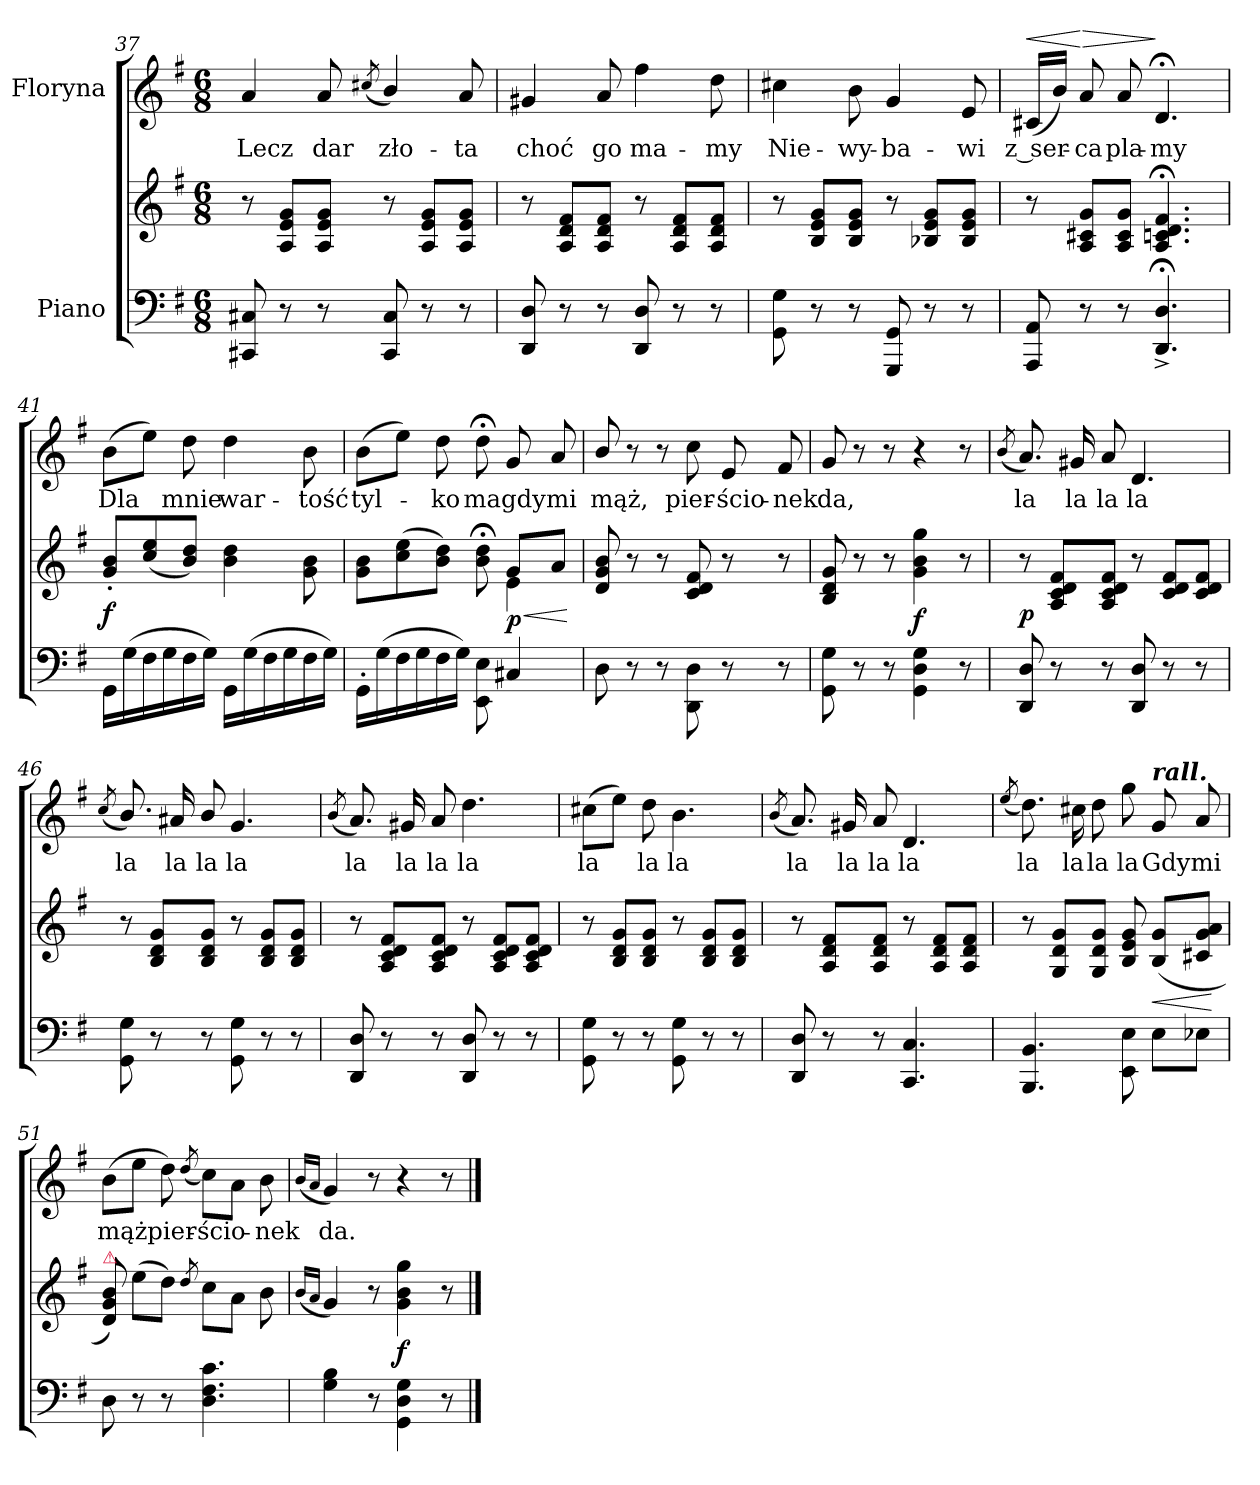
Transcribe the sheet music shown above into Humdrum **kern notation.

**kern	**kern	**dynam	**kern	**text	**dynam
*part2	*part2	*part2	*part1	*part1	*part1
*staff3	*staff2	*staff2/3	*staff1	*staff1	*staff1
*I"Piano	*	*	*I"Floryna	*	*
*clefF4	*clefG2	*	*clefG2	*	*
*k[f#]	*k[f#]	*	*k[f#]	*	*
*M6/8	*M6/8	*	*M6/8	*	*
=37	=37	=37	=37	=37	=37
8CC#X/ 8C#X/	8r	.	4a/	Lecz	.
8r	8A/ 8e/ 8g/L	.	.	.	.
8r	8A/ 8e/ 8g/J	.	8a/	dar	.
.	.	.	(8qcc#X/	.	.
8CC#/ 8C#/	8r	.	4b/)	zło-	.
8r	8A/ 8e/ 8g/L	.	.	.	.
8r	8A/ 8e/ 8g/J	.	8a/	-ta	.
=38	=38	=38	=38	=38	=38
8DD/ 8D/	8r	.	4g#X/	choć	.
8r	8A/ 8d/ 8f#/L	.	.	.	.
8r	8A/ 8d/ 8f#/J	.	8a/	go	.
8DD/ 8D/	8r	.	4ff#\	ma-	.
8r	8A/ 8d/ 8f#/L	.	.	.	.
8r	8A/ 8d/ 8f#/J	.	8dd\	-my	.
=39	=39	=39	=39	=39	=39
8GG\ 8G\	8r	.	4cc#X\	Nie-	.
8r	8B/ 8e/ 8g/L	.	.	.	.
8r	8B/ 8e/ 8g/J	.	8b\	-wy-	.
8GGG/ 8GG/	8r	.	4g/	-ba-	.
8r	8B-X/ 8e/ 8g/L	.	.	.	.
8r	8B-/ 8e/ 8g/J	.	8e/	-wi	.
=40	=40	=40	=40	=40	=40
!	!	!	!	!	!LO:HP:a
8AAA/ 8AA/	8r	.	(16c#X/LL	z ser-	<
.	.	.	16b/JJ)	.	.
!	!	!	!	!	!LO:HP:n=1:a
8r	8A/ 8c#X/ 8g/L	.	8a/	-ca	[ >
8r	8A/ 8c#/ 8g/J	.	8a/	pla-	.
4.DD;<^/ 4.D;<^/	4.A;</ 4.cn;</ 4.d;</ 4.f#;</	.	4.d;</	-my	]
=41	=41	=41	=41	=41	=41
16GG\LL	8g'/ 8b'/L	f	(8b\L	Dla	.
(16G\	.	.	.	.	.
16F#\	(8cc/ 8ee/	.	8ee\J)	.	.
16G\	.	.	.	.	.
16F#\	8b/ 8dd/J)	.	8dd\	mnie	.
16G\JJ)	.	.	.	.	.
16GG\LL	4b\ 4dd\	.	4dd\	war-	.
(16G\	.	.	.	.	.
16F#\	.	.	.	.	.
16G\	.	.	.	.	.
16F#\	8g\ 8b\	.	8b\	-tość	.
16G\JJ)	.	.	.	.	.
=42	=42	=42	=42	=42	=42
*	*^	*	*	*	*
16GG'<\LL	8g\ 8b\L	8ryy	.	(8b\L	tyl-	.
(16G\	.	.	.	.	.	.
16F#\	(8cc\ 8ee\	8ryy	.	8ee\J)	.	.
16G\	.	.	.	.	.	.
16F#\	8b\ 8dd\J)	8ryy	.	8dd\	-ko	.
16G\JJ)	.	.	.	.	.	.
8EE\ 8E\	8b;<\ 8dd;<\	8ryy	.	8dd;<\	ma	.
4C#X/	8g/L	4e\	< p	8g/	gdy	.
.	8a/J	.	.	8a/	mi	.
*	*v	*v	*	*	*	*
.	.	[	.	.	.
=43	=43	=43	=43	=43	=43
8D\	8d/ 8g/ 8b/	.	8b/	mąż,	.
8r	8r	.	8r	.	.
8r	8r	.	8r	.	.
8DD\ 8D\	8c/ 8d/ 8f#/	.	8cc\	pier-	.
8r	8r	.	8e/	-ścio-	.
8r	8r	.	8f#/	-nek	.
=44	=44	=44	=44	=44	=44
8GG\ 8G\	8B/ 8d/ 8g/	.	8g/	da,	.
8r	8r	.	8r	.	.
8r	8r	.	8r	.	.
4GG\ 4D\ 4G\	4g\ 4b\ 4gg\	f	4r	.	.
8r	8r	.	8r	.	.
=45	=45	=45	=45	=45	=45
.	.	.	(8qb/	.	.
8DD/ 8D/	8r	p	8.a/)	la	.
8r	8A/ 8c/ 8d/ 8f#/L	.	.	.	.
.	.	.	16g#X/	la	.
8r	8A/ 8c/ 8d/ 8f#/J	.	8a/	la	.
8DD/ 8D/	8r	.	4.d/	la	.
8r	8c/ 8d/ 8f#/L	.	.	.	.
8r	8c/ 8d/ 8f#/J	.	.	.	.
=46	=46	=46	=46	=46	=46
.	.	.	(8qcc/	.	.
8GG\ 8G\	8r	.	8.b/)	la	.
8r	8B/ 8d/ 8g/L	.	.	.	.
.	.	.	16a#X/	la	.
8r	8B/ 8d/ 8g/J	.	8b/	la	.
8GG\ 8G\	8r	.	4.g/	la	.
8r	8B/ 8d/ 8g/L	.	.	.	.
8r	8B/ 8d/ 8g/J	.	.	.	.
=47	=47	=47	=47	=47	=47
.	.	.	(8qb/	.	.
8DD/ 8D/	8r	.	8.a/)	la	.
8r	8A/ 8c/ 8d/ 8f#/L	.	.	.	.
.	.	.	16g#X/	la	.
8r	8A/ 8c/ 8d/ 8f#/J	.	8a/	la	.
8DD/ 8D/	8r	.	4.dd\	la	.
8r	8A/ 8c/ 8d/ 8f#/L	.	.	.	.
8r	8A/ 8c/ 8d/ 8f#/J	.	.	.	.
=48	=48	=48	=48	=48	=48
8GG\ 8G\	8r	.	(8cc#X\L	la	.
8r	8B/ 8d/ 8g/L	.	8ee\J)	.	.
8r	8B/ 8d/ 8g/J	.	8dd\	la	.
8GG\ 8G\	8r	.	4.b\	la	.
8r	8B/ 8d/ 8g/L	.	.	.	.
8r	8B/ 8d/ 8g/J	.	.	.	.
=49	=49	=49	=49	=49	=49
.	.	.	(8qb/	.	.
8DD/ 8D/	8r	.	8.a/)	la	.
8r	8A/ 8d/ 8f#/L	.	.	.	.
.	.	.	16g#X/	la	.
8r	8A/ 8d/ 8f#/J	.	8a/	la	.
4.CC/ 4.C/	8r	.	4.d/	la	.
.	8A/ 8d/ 8f#/L	.	.	.	.
.	8A/ 8d/ 8f#/J	.	.	.	.
=50	=50	=50	=50	=50	=50
.	.	.	(8qee/	.	.
4.BBB/ 4.BB/	8r	.	8.dd\)	la	.
.	8G/ 8d/ 8g/L	.	.	.	.
.	.	.	16cc#X\	la	.
.	8G/ 8d/ 8g/J	.	8dd\	la	.
8EE\ 8E\	8B/ 8e/ 8g/	.	8gg\	la	.
!	!	!	!LO:TX:a:Bi:t=rall.	!	!
8E\L	(>8B/ 8g/L	<	8g/	Gdy	.
8E-X\J	8c#X/ 8g/ 8a/J	.	8a/	mi	.
.	.	[	.	.	.
=51	=51	=51	=51	=51	=51
!	!LO:TX:a:color=crimson:t=⚠	!	!	!	!
8D\	8d/ 8g/ 8b/)	.	(8b\L	mąż	.
8r	(8ee\L	.	8ee\J	.	.
8r	8dd\J)	.	8dd\)	pier-	.
.	8qdd/	.	(8qdd/	.	.
4.D\ 4.F#\ 4.c\	8cc\L	.	8cc\L)	-ścio-	.
.	8a\J	.	8a\J	.	.
.	8b\	.	8b\	-nek	.
=52	=52	=52	=52	=52	=52
.	(16qqb/LL	.	(16qqb/LL	.	.
.	16qqa/JJ	.	16qqa/JJ	.	.
4G\ 4B\	4g/)	.	4g/)	da.	.
8r	8r	.	8r	.	.
4GG\ 4D\ 4G\	4g\ 4b\ 4gg\	f	4r	.	.
8r	8r	.	8r	.	.
==	==	==	==	==	==
*-	*-	*-	*-	*-	*-
